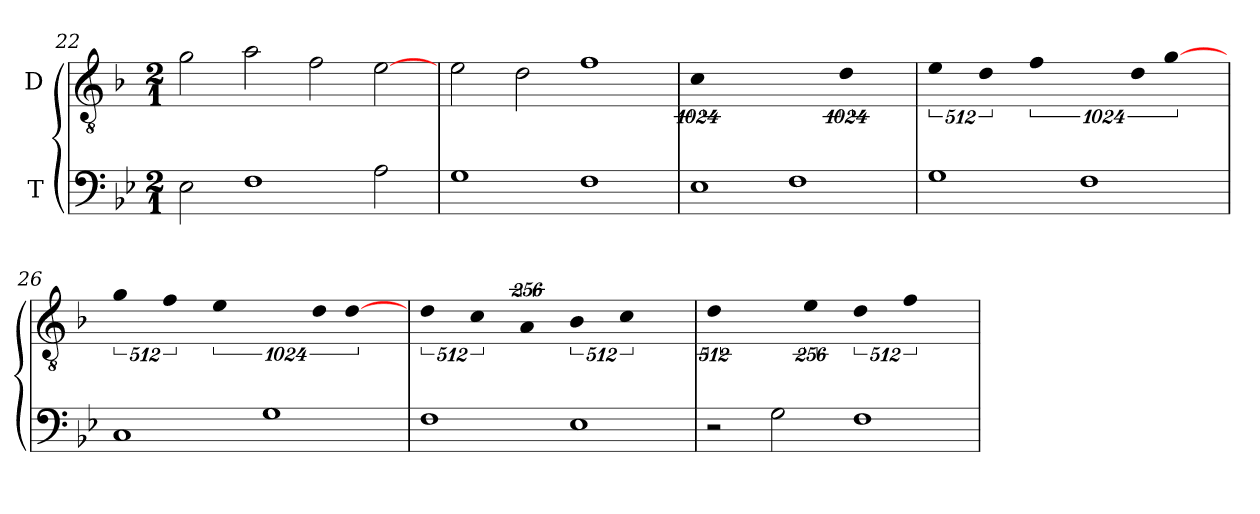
**kern	**kern
*part2	*part1
*staff2	*staff1
*I"T	*I"D
*clefF4	*clefGv2
*	*ITrd7c12
*k[b-e-]	*k[b-]
*B-:	*F:
*M2/1	*M2/1
=22	=22
2E-i\	2Gi\
1Fi\	2Ai\
.	2Fi\
2Ai\	[2Ei\
=23	=23
1Gi\	2Ei\
.	2Di\
1Fi\	1Fi\
=24	=24
!	!LO:N:vis=0
1E-i\	1024%1365Ci\
1Fi\	.
!	!LO:N:vis=1
.	1024%683Di\
!!LO:LB:g=z
=25	=25
!	!LO:N:vis=2
1Gi\	1024%341Ei\
!	!LO:N:vis=2
.	1024%341Di\
!	!LO:N:vis=1
.	1024%683Fi\
1Fi\	.
!	!LO:N:vis=2
.	1024%341Di\
!	!LO:N:vis=2
.	[512%171Gi\
=26	=26
!	!LO:N:vis=2
1Ci/	1024%341Gi\
!	!LO:N:vis=2
.	1024%341Fi\
!	!LO:N:vis=1
.	1024%683Ei\
1Gi\	.
!	!LO:N:vis=2
.	1024%341Di\
!	!LO:N:vis=2
.	[512%171Di\
=27	=27
!	!LO:N:vis=2
1Fi\	1024%341Di\
!	!LO:N:vis=2
.	1024%341Ci\
!	!LO:N:vis=2
.	512%171AAi/
!	!LO:N:vis=2
1E-i\	1024%341BB-i\
!	!LO:N:vis=1
.	1024%683Ci\
=28	=28
!	!LO:N:vis=1
2r	512%341Di\
2Gi\	.
!	!LO:N:vis=2
.	512%171Ei\
!	!LO:N:vis=2
1Fi\	1024%341Di\
!	!LO:N:vis=1
.	1024%683Fi\
=	=
*-	*-
